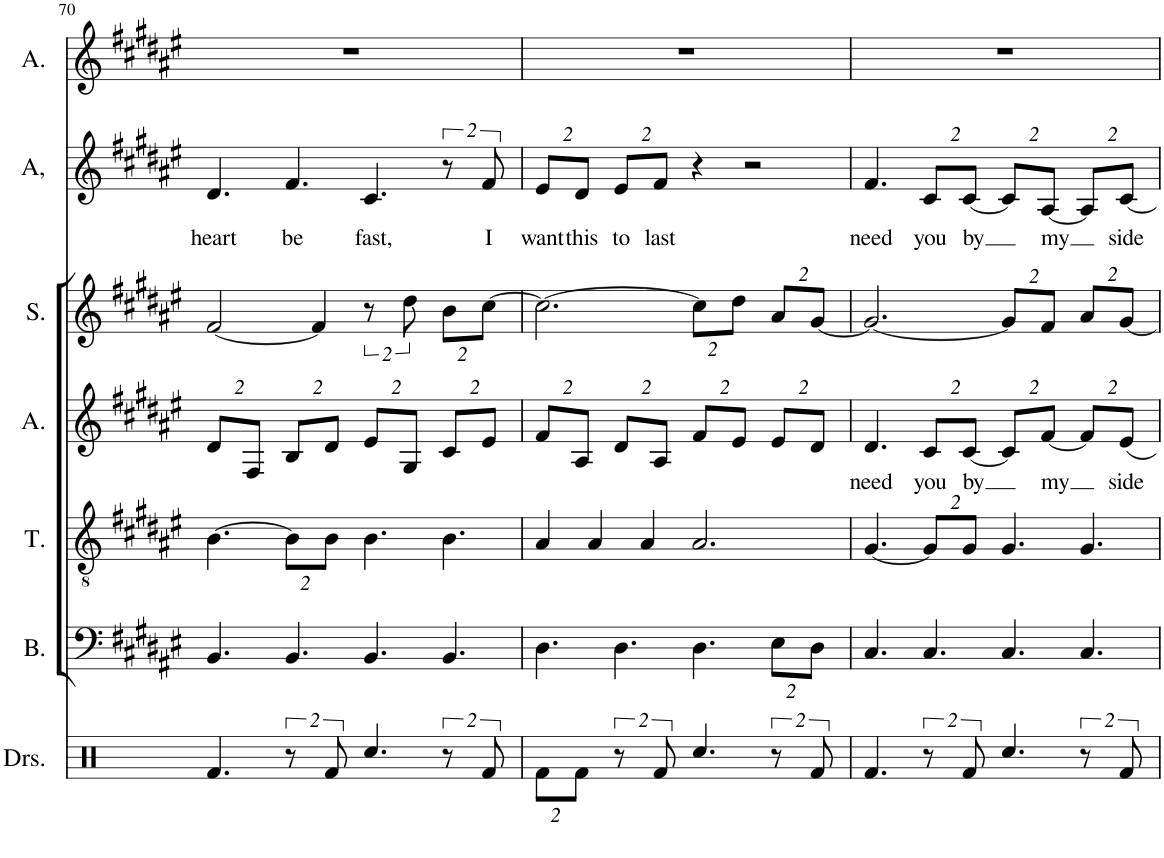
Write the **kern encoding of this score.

**kern	**kern	**kern	**kern	**text	**kern	**kern	**text	**kern
*part7	*part6	*part5	*part4	*part4	*part3	*part2	*part2	*part1
*staff7	*staff6	*staff5	*staff4	*staff4	*staff3	*staff2	*staff2	*staff1
*I"Drumset	*I"Bass	*I"Tenor	*I"Alto	*	*I"Soprano	*I"Alto	*	*I"Alto
*I'Drs.	*I'B.	*I'T.	*I'A.	*	*I'S.	*I'A,	*	*I'A.
!!LO:PB:g=z
*clefX	*clefF4	*clefGv2	*clefG2	*	*clefG2	*clefG2	*	*clefG2
*k[]	*k[f#c#g#d#a#e#]	*k[f#c#g#d#a#e#]	*k[f#c#g#d#a#e#]	*	*k[f#c#g#d#a#e#]	*k[f#c#g#d#a#e#]	*	*k[f#c#g#d#a#e#]
*M12/8	*M12/8	*M12/8	*M12/8	*	*M12/8	*M12/8	*	*M12/8
*	*	*	*Xbrackettup	*	*	*	*	*
=70	=70	=70	=70	=70	=70	=70	=70	=70
!	!	!	!	!	!	!	!LO:LY:b	!
4.Rf/	4.BB/	[4.B\	16%3d#/L	.	[2f#/	4.d#/	heart	1.r
.	.	.	16%3F#/J	.	.	.	.	.
*	*	*Xbrackettup	*	*	*	*	*	*
!	!	!	!	!	!	!	!LO:LY:b	!
16%3r	4.BB/	16%3B\L]	16%3B/L	.	.	4.f#/	be	.
.	.	.	.	.	4f#/]	.	.	.
16%3Rf/	.	16%3B\J	16%3d#/J	.	.	.	.	.
!	!	!	!	!	!	!	!LO:LY:b	!
4.Rcc/	4.BB/	4.B\	16%3e#/L	.	16%3r	4.c#/	fast,	.
.	.	.	16%3G#/J	.	16%3dd#\	.	.	.
*	*	*	*	*	*Xbrackettup	*	*	*
16%3r	4.BB/	4.B\	16%3c#/L	.	16%3b\L	16%3r	.	.
!	!	!	!	!	!	!	!LO:LY:b	!
16%3Rf/	.	.	16%3e#/J	.	[16%3cc#\J	16%3f#/	I	.
=71	=71	=71	=71	=71	=71	=71	=71	=71
*Xbrackettup	*	*	*	*	*	*Xbrackettup	*	*
!	!	!	!	!	!	!	!LO:LY:b	!
16%3Rf\L	4.D#\	4A#/	16%3f#/L	.	2.cc#\_	16%3e#/L	want	1.r
!	!	!	!	!	!	!	!LO:LY:b	!
16%3Rf\J	.	.	16%3A#/J	.	.	16%3d#/J	this	.
.	.	4A#/	.	.	.	.	.	.
*brackettup	*	*	*	*	*	*	*	*
!	!	!	!	!	!	!	!LO:LY:b	!
16%3r	4.D#\	.	16%3d#/L	.	.	16%3e#/L	to	.
.	.	4A#/	.	.	.	.	.	.
!	!	!	!	!	!	!	!LO:LY:b	!
16%3Rf/	.	.	16%3A#/J	.	.	16%3f#/J	last	.
4.Rcc/	4.D#\	2.A#/	16%3f#/L	.	16%3cc#\L]	4r	.	.
.	.	.	16%3e#/J	.	16%3dd#\J	.	.	.
.	.	.	.	.	.	2r	.	.
*	*Xbrackettup	*	*	*	*	*	*	*
16%3r	16%3E#\L	.	16%3e#/L	.	16%3a#/L	.	.	.
16%3Rf/	16%3D#\J	.	16%3d#/J	.	[16%3g#/J	.	.	.
=72	=72	=72	=72	=72	=72	=72	=72	=72
!	!	!	!	!LO:LY:b	!	!	!LO:LY:b	!
4.Rf/	4.C#/	[4.G#/	4.d#/	need	2.g#/_	4.f#/	need	1.r
!	!	!	!	!LO:LY:b	!	!	!LO:LY:b	!
16%3r	4.C#/	16%3G#/L]	16%3c#/L	you	.	16%3c#/L	you	.
!	!	!	!	!LO:LY:b	!	!	!LO:LY:b	!
16%3Rf/	.	16%3G#/J	[4.c#/	by	.	[4.c#/	by	.
4.Rcc/	4.C#/	4.G#/	.	.	16%3g#/L]	.	.	.
!	!	!	!	!LO:LY:b	!	!	!LO:LY:b	!
.	.	.	[4.f#/	my	16%3f#/J	[4.A#/	my	.
16%3r	4.C#/	4.G#/	.	.	16%3a#/L	.	.	.
!	!	!	!	!LO:LY:b	!	!	!LO:LY:b	!
16%3Rf/	.	.	16%3e#/J	side	[16%3g#/J	[16%3c#/J	side	.
=	=	=	=	=	=	=	=	=
*-	*-	*-	*-	*-	*-	*-	*-	*-
